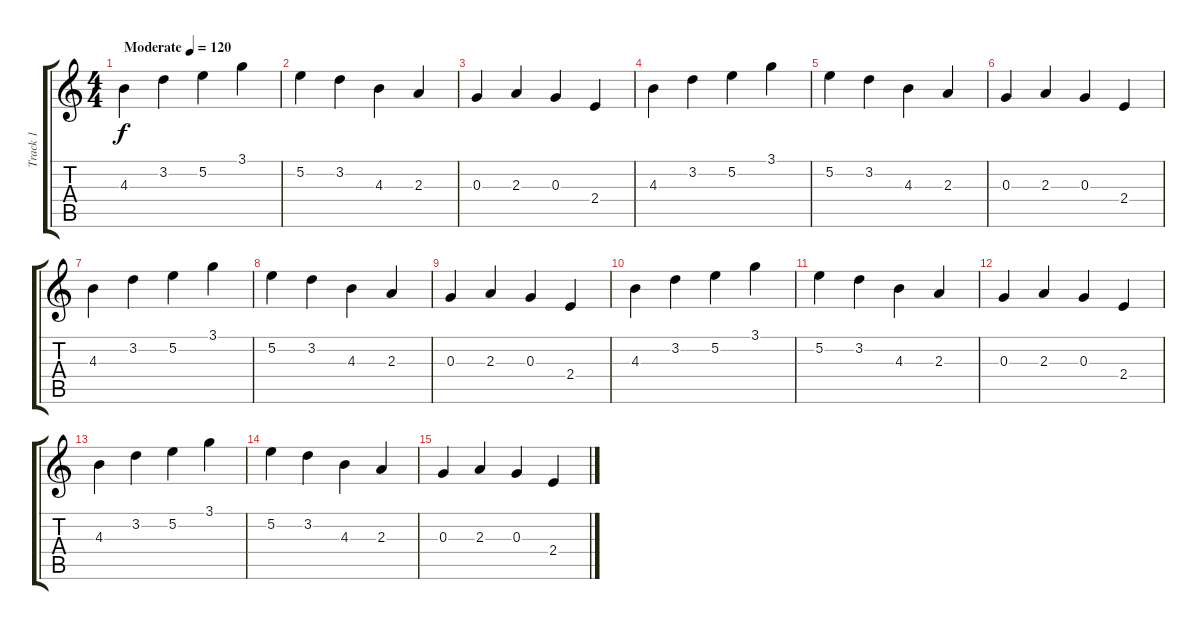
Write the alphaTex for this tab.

\track ("Track 1" "Track 1") {instrument overdrivenguitar}
\staff {score tabs}
\tuning (E4 B3 G3 D3 A2 E2) {hide}
\ts (4 4)
\tempo (120 "Moderate")
\clef g2
\ks c
4.3.4{dy f instrument overdrivenguitar} 3.2.4 5.2.4 3.1.4 |
5.2.4 3.2.4 4.3.4 2.3.4 |
0.3.4 2.3.4 0.3.4 2.4.4 |
4.3.4 3.2.4 5.2.4 3.1.4 |
5.2.4 3.2.4 4.3.4 2.3.4 |
0.3.4 2.3.4 0.3.4 2.4.4 |
4.3.4 3.2.4 5.2.4 3.1.4 |
5.2.4 3.2.4 4.3.4 2.3.4 |
0.3.4 2.3.4 0.3.4 2.4.4 |
4.3.4 3.2.4 5.2.4 3.1.4 |
5.2.4 3.2.4 4.3.4 2.3.4 |
0.3.4 2.3.4 0.3.4 2.4.4 |
4.3.4 3.2.4 5.2.4 3.1.4 |
5.2.4 3.2.4 4.3.4 2.3.4 |
0.3.4 2.3.4 0.3.4 2.4.4
